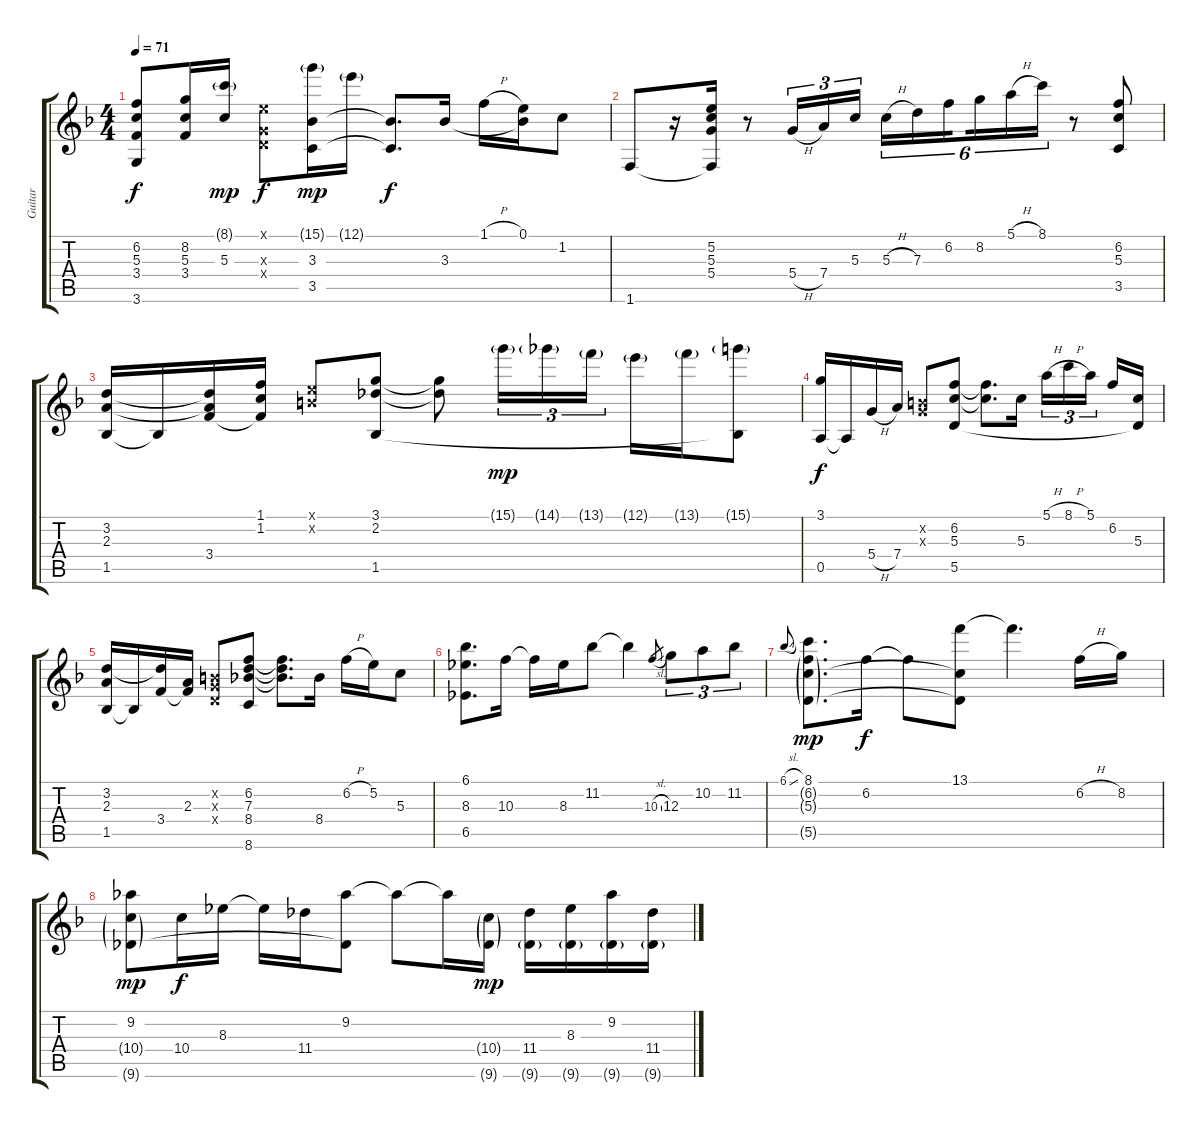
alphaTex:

\track ("Guitar" "Guitar") {instrument acousticguitarsteel}
\staff {score tabs}
\tuning (E4 B3 G3 D3 A2 E2) {hide}
\ts (4 4)
\tempo 71
\clef g2
\ks f
(6.2 5.3 3.4 3.6).8{dy f} (8.2 5.3 3.4).16 (8.1{g} 5.3).16{dy mp} (0.1{x} 0.3{x} 0.4{x}).8{dy f} (15.1{g} 3.3 3.5).16{dy mp} 12.1{g}.16 (3.3{t} 3.5{t}).8{d dy f} 3.3.16 1.1{h}.16 (0.1 3.3{t}).16 1.2.8 |
1.6.8 r.16 (5.2 5.3 5.4 1.6{t}).16 r.8 5.4{h}.16{tu (3 2)} 7.4.16{tu (3 2)} 5.3.16{tu (3 2)} 5.3{h}.16{tu (6 4)} 7.3.16{tu (6 4)} 6.2.16{tu (6 4) beam splitsecondary} 8.2.16{tu (6 4)} 5.1{h}.16{tu (6 4)} 8.1.16{tu (6 4)} r.8 (6.2 5.3 3.5).8 |
(3.2 2.3 1.5).16 1.5{t}.16 (3.2{t} 2.3{t} 3.4).16 (1.1 1.2 3.4{t}).16 (0.1{x} 0.2{x}).8 (3.1 2.2 1.5).8 (3.1{t} 2.2{t}).8 15.1{g}.16{tu (3 2) dy mp} 14.1{g}.16{tu (3 2)} 13.1{g}.16{tu (3 2)} 12.1{g}.16 13.1{g}.16 (15.1{g} 1.5{t}).8 |
(3.1 0.5).16{dy f} 0.5{t}.16 5.4{h}.16 7.4.16 (0.2{x} 0.3{x}).8 (6.2 5.3 5.5).8 (6.2{t} 5.3{t}).8{d} 5.3.16 5.1{h}.16{tu (3 2)} 8.1{h}.16{tu (3 2)} 5.1.16{tu (3 2) beam splitsecondary} 6.2.16 (5.3 5.5{t}).16 |
(3.2 2.3 1.5).16 1.5{t}.16 (3.2{t} 3.4).16 (2.3 3.4{t}).16 (0.2{x} 0.3{x} 0.4{x}).8 (6.2 7.3 8.4 8.6).8 (6.2{t} 7.3{t} 8.4{t}).8{d} 8.4.16 6.2{h}.16 5.2.16 5.3.8 |
(6.1 8.3 6.5).8{d} 10.3.16 10.3{t}.16 8.3.16 11.2.8 11.2{t}.4 10.3{sl}.8{gr} 12.3.8{tu (3 2)} 10.2.8{tu (3 2)} 11.2.8{tu (3 2)} |
6.1{sl}.8{gr onbeat} (8.1 6.2{g} 5.3{g} 5.5{g}).8{d dy mp} 6.2.16{dy f} 6.2{t}.8 (13.1 5.3{t} 5.5{t}).8 13.1{t}.4{d} 6.2{h}.16 8.2.16 |
(9.2 10.4{g} 9.6{g}).8{dy mp} 10.4.16{dy f} 8.3.16 8.3{t}.16 11.4.16 (9.2 9.6{t}).8 9.2{t}.8 9.2{t}.16 (10.4{g} 9.6{g}).16{dy mp} (11.4 9.6{g}).16 (8.3 9.6{g}).16 (9.2 9.6{g}).16 (11.4 9.6{g}).16
